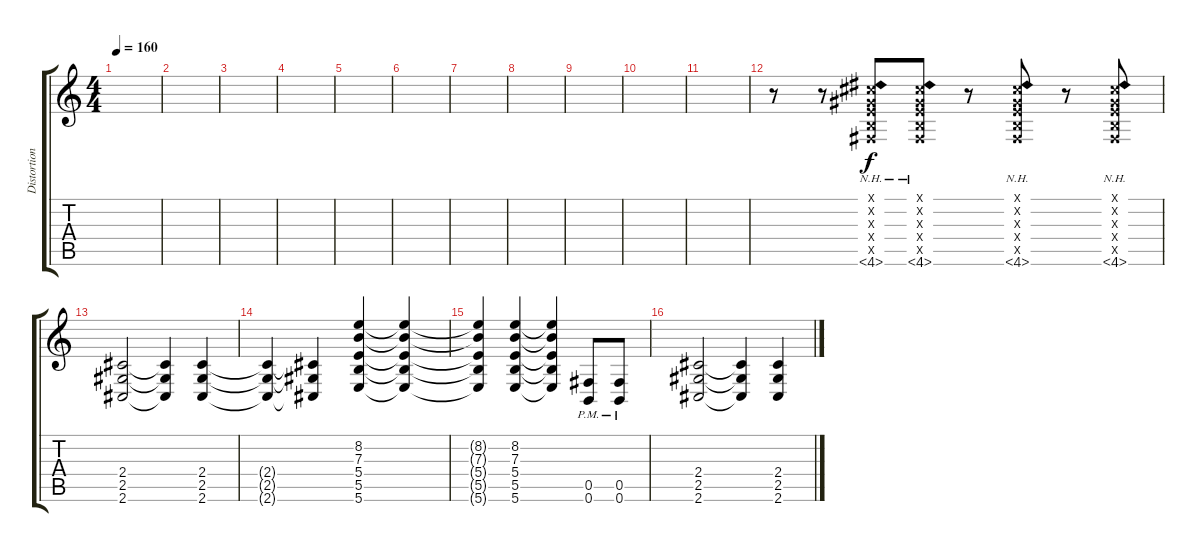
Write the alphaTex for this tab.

\track ("Distortion" "Distortion") {instrument distortionguitar}
\staff {score tabs}
\tuning (Db4 Ab3 E3 B2 Gb2 B1) {hide}
\ts (4 4)
\tempo 160
\clef g2
\ks c
|
|
|
|
|
|
|
|
|
|
|
r.8 r.8 (0.1{x} 0.2{x} 0.3{x} 0.4{x} 0.5{x} 4.6{nh}).8 (0.1{x} 0.2{x} 0.3{x} 0.4{x} 0.5{x} 4.6{nh}).8 r.8 (0.1{x} 0.2{x} 0.3{x} 0.4{x} 0.5{x} 4.6{nh}).8 r.8 (0.1{x} 0.2{x} 0.3{x} 0.4{x} 0.5{x} 4.6{nh}).8 |
(2.4 2.5 2.6).2 (2.4{t} 2.5{t} 2.6{t}).4 (2.4 2.5 2.6).4 |
(2.4{t} 2.5{t} 2.6{t}).4 (2.4{t} 2.5{t} 2.6{t}).4 (8.2 7.3 5.4 5.5 5.6).4 (8.2{t} 7.3{t} 5.4{t} 5.5{t} 5.6{t}).4 |
(8.2{t} 7.3{t} 5.4{t} 5.5{t} 5.6{t}).4 (8.2 7.3 5.4 5.5 5.6).4 (8.2{t} 7.3{t} 5.4{t} 5.5{t} 5.6{t}).4 (0.5{pm} 0.6{pm}).8 (0.5{pm} 0.6{pm}).8 |
(2.4 2.5 2.6).2 (2.4{t} 2.5{t} 2.6{t}).4 (2.4 2.5 2.6).4
